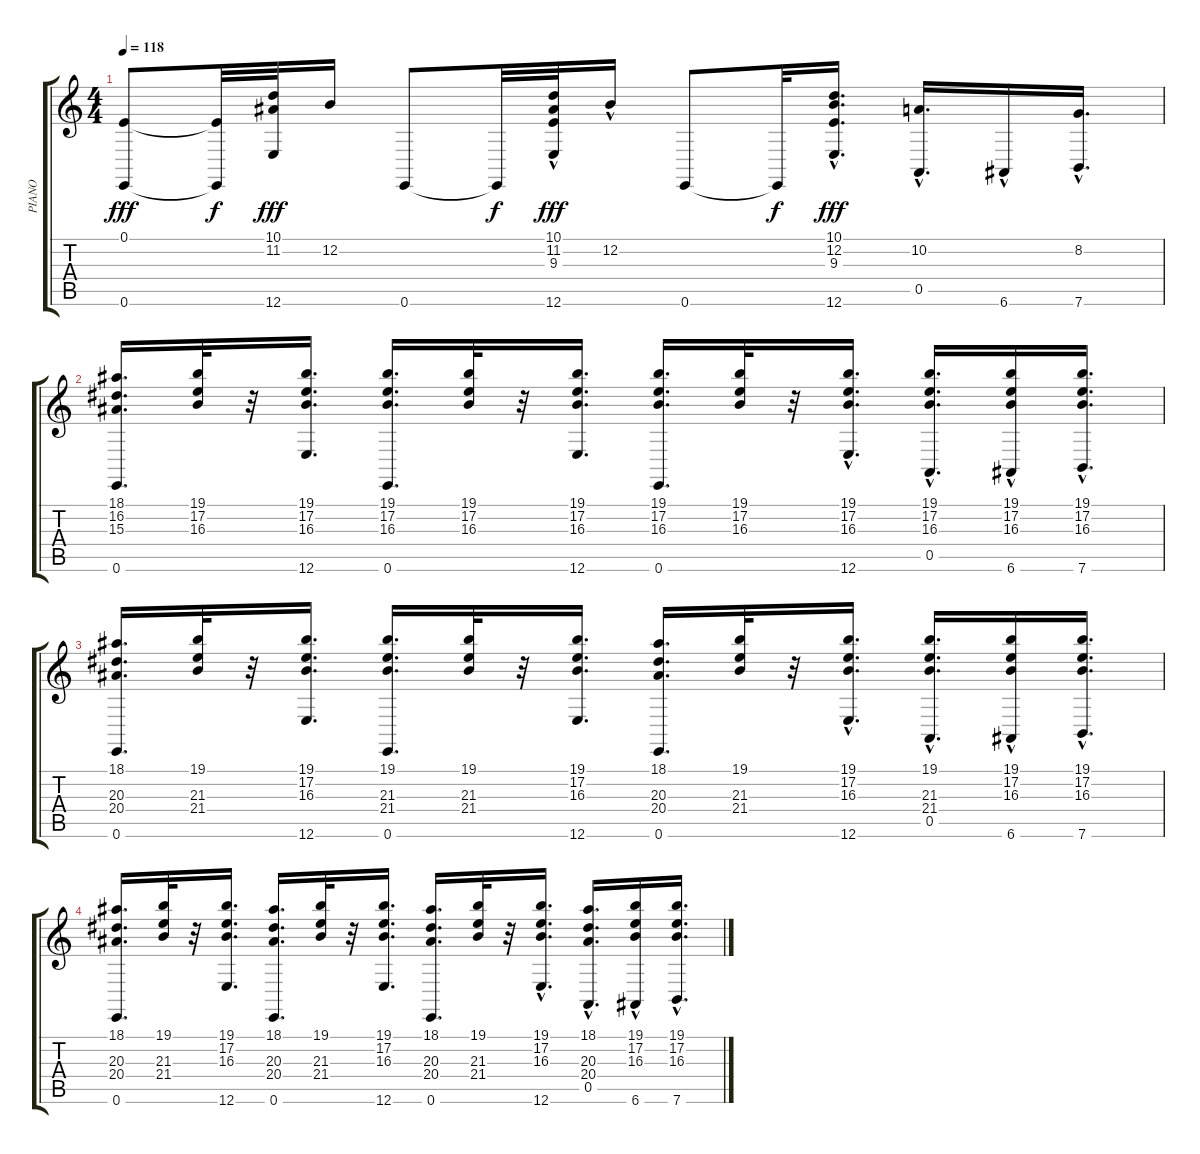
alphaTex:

\track ("PIANO" "PIANO") {instrument acousticgrandpiano}
\staff {score tabs}
\tuning (E4 B3 G3 D3 A2 E2) {hide}
\ts (4 4)
\tempo 118
\clef g2
\ks c
(0.1 0.6).8{dy fff} (0.1{t} 0.6{t}).32{dy f} (10.1 11.2 12.6).32{dy fff} 12.2.16 0.6.8 0.6{t}.32{dy f} (10.1{hac} 11.2 9.3 12.6).32{dy fff} 12.2{hac}.16 0.6.8 0.6{t}.32{dy f} (10.1{hac} 12.2{hac} 9.3{hac} 12.6{hac}).16{d dy fff} (10.2 0.5{hac}).16{d} 6.6{hac}.16 (8.2{hac} 7.6).16{d} |
(18.1 16.2 15.3 0.6).16{d} (19.1 17.2 16.3).32 r.32 (19.1 17.2 16.3 12.6).16{d} (19.1 17.2 16.3 0.6).16{d} (19.1 17.2 16.3).32 r.32 (19.1 17.2 16.3 12.6).16{d} (19.1 17.2 16.3 0.6).16{d} (19.1 17.2 16.3).32 r.32 (19.1 17.2 16.3 12.6{hac}).16{d} (19.1 17.2 16.3 0.5{hac}).16{d} (19.1 17.2 16.3 6.6{hac}).16 (19.1 17.2 16.3 7.6{hac}).16{d} |
(18.1 20.3 20.4 0.6).16{d} (19.1 21.3 21.4).32 r.32 (19.1 17.2 16.3 12.6).16{d} (19.1 21.3 21.4 0.6).16{d} (19.1 21.3 21.4).32 r.32 (19.1 17.2 16.3 12.6).16{d} (18.1 20.3 20.4 0.6).16{d} (19.1 21.3 21.4).32 r.32 (19.1 17.2 16.3 12.6{hac}).16{d} (19.1 21.3 21.4 0.5{hac}).16{d} (19.1 17.2 16.3 6.6{hac}).16 (19.1 17.2 16.3 7.6{hac}).16{d} |
(18.1 20.3 20.4 0.6).16{d} (19.1 21.3 21.4).32 r.32 (19.1 17.2 16.3 12.6).16{d} (18.1 20.3 20.4 0.6).16{d} (19.1 21.3 21.4).32 r.32 (19.1 17.2 16.3 12.6).16{d} (18.1 20.3 20.4 0.6).16{d} (19.1 21.3 21.4).32 r.32 (19.1 17.2 16.3 12.6{hac}).16{d} (18.1 20.3 20.4 0.5{hac}).16{d} (19.1 17.2 16.3 6.6{hac}).16 (19.1 17.2 16.3 7.6{hac}).16{d}
